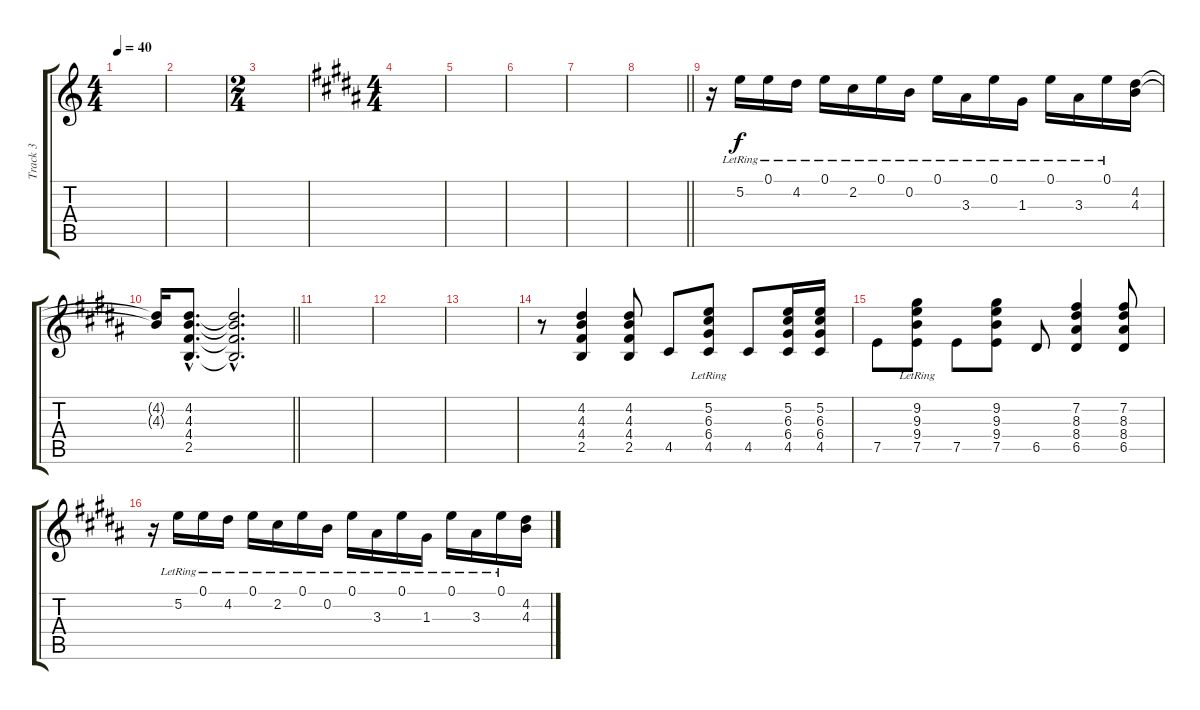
\track ("Track 3" "Track 3") {instrument overdrivenguitar}
\staff {score tabs}
\tuning (E4 B3 G3 D3 A2 E2) {hide}
\ts (4 4)
\tempo 40
\clef g2
\ks c
|
|
\ts (2 4)
|
\ts (4 4)
\ks b
|
|
|
|
\barLineRight lightlight
|
r.16 5.2{lr}.16 0.1{lr}.16 4.2{lr}.16 0.1{lr}.16 2.2{lr}.16 0.1{lr}.16 0.2{lr}.16 0.1{lr}.16 3.3{lr}.16 0.1{lr}.16 1.3{lr}.16 0.1{lr}.16 3.3{lr}.16 0.1{lr}.16 (4.2 4.3).16 |
\barLineRight lightlight
(4.2{t} 4.3{t}).16 (4.2{hac} 4.3{hac} 4.4{hac} 2.5{hac}).8{d} (4.2{hac t} 4.3{hac t} 4.4{hac t} 2.5{hac t}).2{d} |
|
|
|
r.8 (4.2 4.3 4.4 2.5).4 (4.2 4.3 4.4 2.5).8 4.5.8 (5.2{lr} 6.3{lr} 6.4{lr} 4.5{lr}).8 4.5.8 (5.2 6.3 6.4 4.5).16 (5.2 6.3 6.4 4.5).16 |
7.5.8 (9.2{lr} 9.3{lr} 9.4{lr} 7.5{lr}).8 7.5.8 (9.2 9.3 9.4 7.5).8 6.5.8 (7.2 8.3 8.4 6.5).4 (7.2 8.3 8.4 6.5).8 |
r.16 5.2{lr}.16 0.1{lr}.16 4.2{lr}.16 0.1{lr}.16 2.2{lr}.16 0.1{lr}.16 0.2{lr}.16 0.1{lr}.16 3.3{lr}.16 0.1{lr}.16 1.3{lr}.16 0.1{lr}.16 3.3{lr}.16 0.1{lr}.16 (4.2 4.3).16
